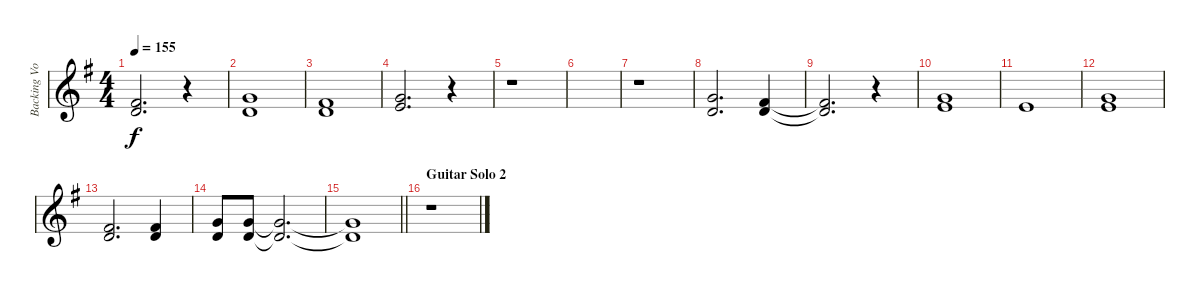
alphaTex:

\track ("Backing Vocals" "Backing Vo") {instrument choiraahs}
\staff {score}
\tuning (E4 B3 G3 D3 A2 E2) {hide}
\ts (4 4)
\tempo 155
\clef g2
\ks g
(7.2{t} 7.3{t}).2{d dy f} r.4 |
(8.2 7.3).1 |
(7.2 7.3).1 |
(3.1 5.2).2{d} r.4 |
r.1 |
|
r.1 |
(8.2 7.3).2{d} (7.2 7.3).4 |
(7.2{t} 7.3{t}).2{d} r.4 |
(3.1 5.2).1 |
0.1.1 |
(3.1 5.2).1 |
(2.1 3.2).2{d} (2.1 3.2).4 |
(8.2 7.3).8 (8.2 7.3).8 (8.2{t} 7.3{t}).2{d} |
\barLineRight lightlight
(8.2{t} 7.3{t}).1 |
\section ("" "Guitar Solo 2")
r.1
